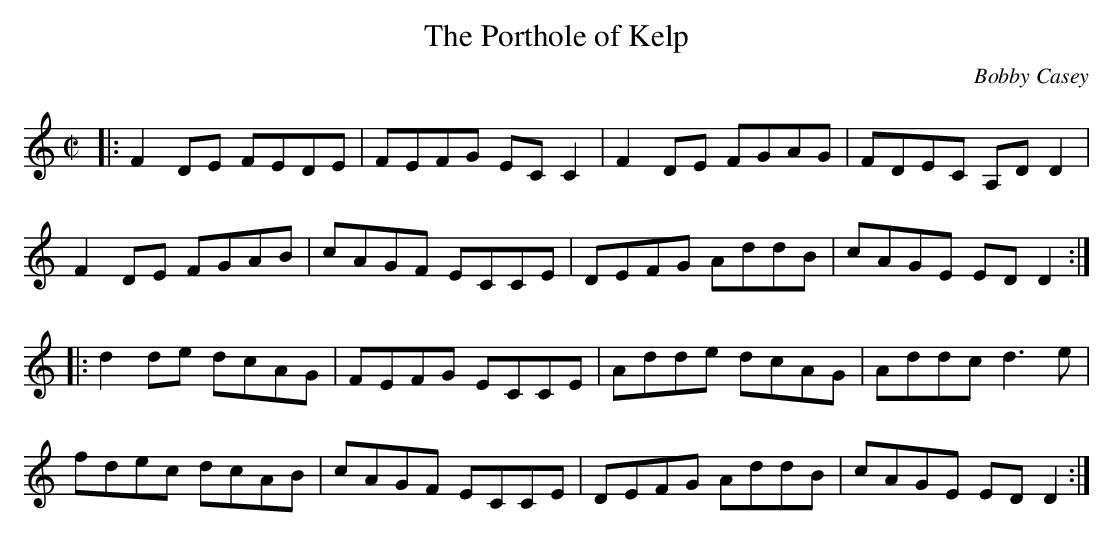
X:1
T:Porthole of Kelp, The
C:Bobby Casey
M:C|
K:Ddor
|: F2DE FEDE | FEFG ECC2 | F2DE FGAG | FDEC A,DD2 |
F2DE FGAB | cAGF ECCE | DEFG AddB | cAGE EDD2 :|
|: d2de dcAG | FEFG ECCE | Adde dcAG | Addc d3e |
fdec dcAB | cAGF ECCE | DEFG AddB | cAGE EDD2:|
